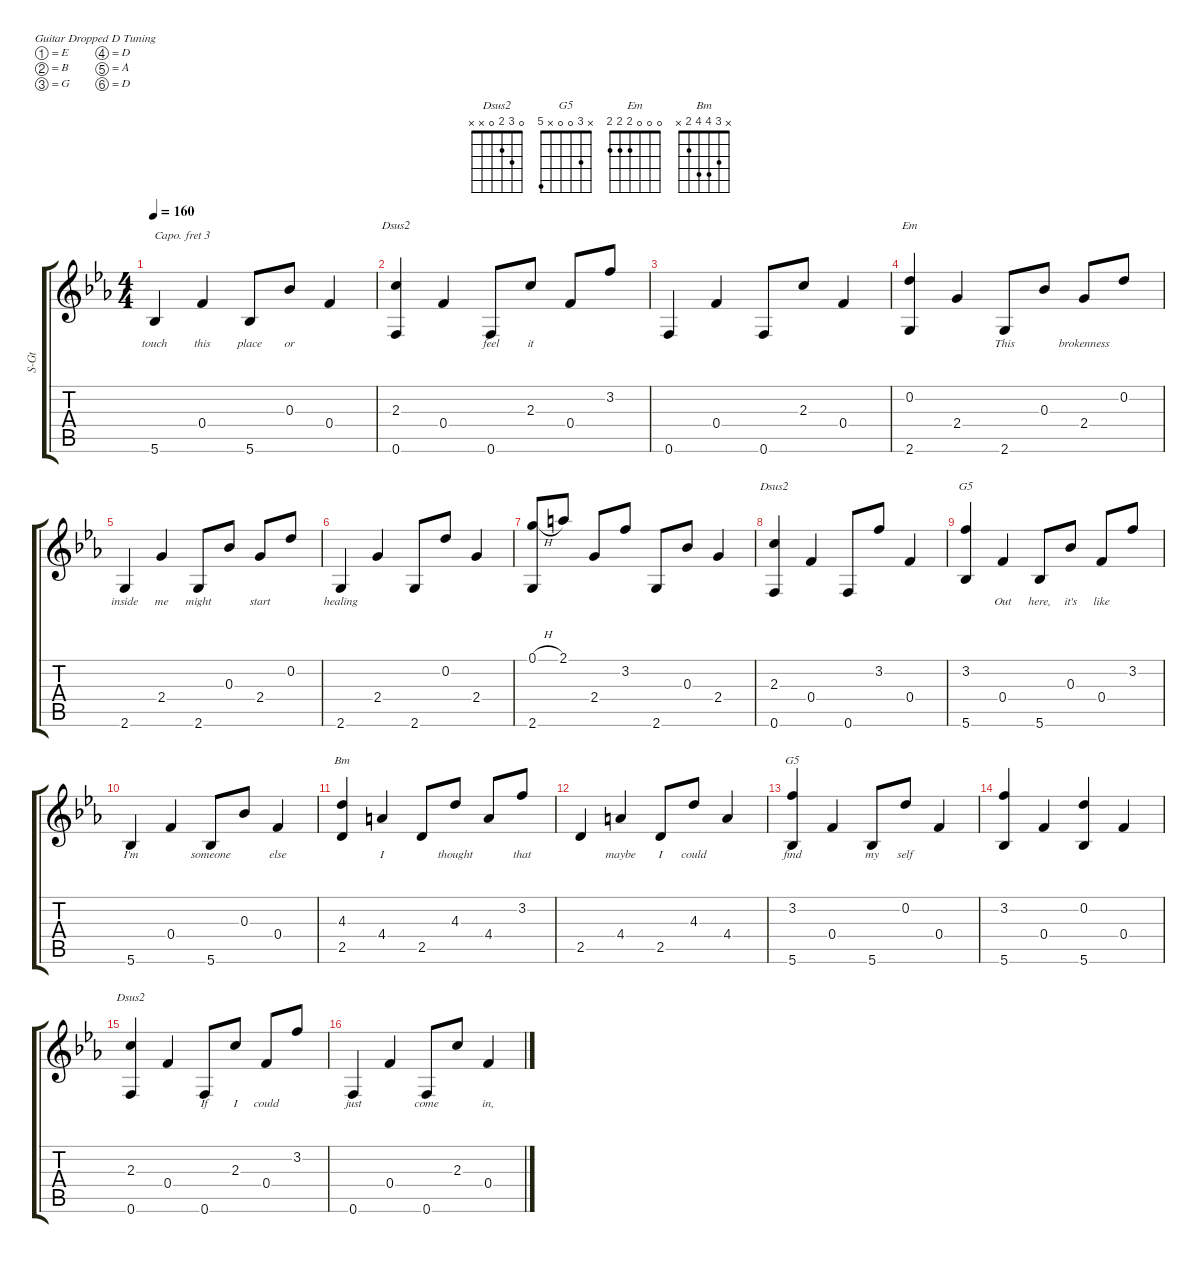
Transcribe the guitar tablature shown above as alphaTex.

\defaultSystemsLayout 4
\hideDynamics
\bracketExtendMode groupsimilarinstruments
\otherSystemsTrackNameOrientation horizontal
\track ("Steel Guitar" "S-Gt") {instrument acousticguitarsteel}
\staff {score tabs}
\capo 3
\tuning (E4 B3 G3 D3 A2 D2)
\chord ("Dsus2" 0 3 2 0 x x)
\chord ("G5" x 3 0 0 x 5) {showfingering false}
\chord ("Em" 0 0 0 2 2 2) {showfingering false}
\chord ("Bm" x 3 4 4 2 x) {showfingering false}
\ts (4 4)
\tempo 160
\clef g2
\ks eb
5.6{acc forcenatural}.4{lyrics (0 "touch") lyrics (1 "") lyrics (2 "") lyrics (3 "") lyrics (4 "") dy mf beam Up} 0.4{acc forcenatural}.4{lyrics (0 "this") lyrics (1 "") lyrics (2 "") lyrics (3 "") lyrics (4 "") beam Up} 5.6{acc forcenatural}.8{lyrics (0 "place") lyrics (1 "") lyrics (2 "") lyrics (3 "") lyrics (4 "") beam Up} 0.3{acc forcenatural}.8{lyrics (0 "or") lyrics (1 "") lyrics (2 "") lyrics (3 "") lyrics (4 "") beam Up} 0.4{acc forcenatural}.4{beam Up} |
(0.6{acc forcenatural} 2.3{acc forcenatural}).4{ch "Dsus2" beam Up} 0.4{acc forcenatural}.4{beam Up} 0.6{acc forcenatural}.8{lyrics (0 "feel") lyrics (1 "") lyrics (2 "") lyrics (3 "") lyrics (4 "") beam Up} 2.3{acc forcenatural}.8{lyrics (0 "it") lyrics (1 "") lyrics (2 "") lyrics (3 "") lyrics (4 "") beam Up} 0.4{acc forcenatural}.8{beam Up} 3.2{acc forcenatural}.8{beam Up} |
0.6{acc forcenatural}.4{beam Up} 0.4{acc forcenatural}.4{beam Up} 0.6{acc forcenatural}.8{beam Up} 2.3{acc forcenatural}.8{beam Up} 0.4{acc forcenatural}.4{beam Up} |
(2.6{acc forcenatural} 0.2{acc forcenatural}).4{ch "Em" beam Up} 2.4{acc forcenatural}.4{beam Up} 2.6{acc forcenatural}.8{lyrics (0 "This") lyrics (1 "") lyrics (2 "") lyrics (3 "") lyrics (4 "") beam Up} 0.3{acc forcenatural}.8{beam Up} 2.4{acc forcenatural}.8{lyrics (0 "brokenness") lyrics (1 "") lyrics (2 "") lyrics (3 "") lyrics (4 "") beam Up} 0.2{acc forcenatural}.8{beam Up} |
2.6{acc forcenatural}.4{lyrics (0 "inside") lyrics (1 "") lyrics (2 "") lyrics (3 "") lyrics (4 "") beam Up} 2.4{acc forcenatural}.4{lyrics (0 "me") lyrics (1 "") lyrics (2 "") lyrics (3 "") lyrics (4 "") beam Up} 2.6{acc forcenatural}.8{lyrics (0 "might") lyrics (1 "") lyrics (2 "") lyrics (3 "") lyrics (4 "") beam Up} 0.3{acc forcenatural}.8{beam Up} 2.4{acc forcenatural}.8{lyrics (0 "start") lyrics (1 "") lyrics (2 "") lyrics (3 "") lyrics (4 "") beam Up} 0.2{acc forcenatural}.8{beam Up} |
2.6{acc forcenatural}.4{lyrics (0 "healing") lyrics (1 "") lyrics (2 "") lyrics (3 "") lyrics (4 "") beam Up} 2.4{acc forcenatural}.4{beam Up} 2.6{acc forcenatural}.8{beam Up} 0.2{acc forcenatural}.8{beam Up} 2.4{acc forcenatural}.4{beam Up} |
(2.6{acc forcenatural} 0.1{h acc forcenatural}).8{beam Up} 2.1{acc #}.8{beam Up} 2.4{acc forcenatural}.8{beam Up} 3.2{acc forcenatural}.8{beam Up} 2.6{acc forcenatural}.8{beam Up} 0.3{acc forcenatural}.8{beam Up} 2.4{acc forcenatural}.4{beam Up} |
(0.6{acc forcenatural} 2.3{acc forcenatural}).4{ch "Dsus2" beam Up} 0.4{acc forcenatural}.4{beam Up} 0.6{acc forcenatural}.8{beam Up} 3.2{acc forcenatural}.8{beam Up} 0.4{acc forcenatural}.4{beam Up} |
(5.6{acc forcenatural} 3.2{acc forcenatural}).4{ch "G5" beam Up} 0.4{acc forcenatural}.4{lyrics (0 "Out") lyrics (1 "") lyrics (2 "") lyrics (3 "") lyrics (4 "") beam Up} 5.6{acc forcenatural}.8{lyrics (0 "here,") lyrics (1 "") lyrics (2 "") lyrics (3 "") lyrics (4 "") beam Up} 0.3{acc forcenatural}.8{lyrics (0 "it's") lyrics (1 "") lyrics (2 "") lyrics (3 "") lyrics (4 "") beam Up} 0.4{acc forcenatural}.8{lyrics (0 "like") lyrics (1 "") lyrics (2 "") lyrics (3 "") lyrics (4 "") beam Up} 3.2{acc forcenatural}.8{beam Up} |
5.6{acc forcenatural}.4{lyrics (0 "I'm") lyrics (1 "") lyrics (2 "") lyrics (3 "") lyrics (4 "") beam Up} 0.4{acc forcenatural}.4{beam Up} 5.6{acc forcenatural}.8{lyrics (0 "someone") lyrics (1 "") lyrics (2 "") lyrics (3 "") lyrics (4 "") beam Up} 0.3{acc forcenatural}.8{beam Up} 0.4{acc forcenatural}.4{lyrics (0 "else") lyrics (1 "") lyrics (2 "") lyrics (3 "") lyrics (4 "") beam Up} |
(2.5{acc forcenatural} 4.3{acc forcenatural}).4{ch "Bm" beam Up} 4.4{acc #}.4{lyrics (0 "I") lyrics (1 "") lyrics (2 "") lyrics (3 "") lyrics (4 "") beam Up} 2.5{acc forcenatural}.8{beam Up} 4.3{acc forcenatural}.8{lyrics (0 "thought") lyrics (1 "") lyrics (2 "") lyrics (3 "") lyrics (4 "") beam Up} 4.4{acc #}.8{beam Up} 3.2{acc forcenatural}.8{lyrics (0 "that") lyrics (1 "") lyrics (2 "") lyrics (3 "") lyrics (4 "") beam Up} |
2.5{acc forcenatural}.4{beam Up} 4.4{acc #}.4{lyrics (0 "maybe") lyrics (1 "") lyrics (2 "") lyrics (3 "") lyrics (4 "") beam Up} 2.5{acc forcenatural}.8{lyrics (0 "I") lyrics (1 "") lyrics (2 "") lyrics (3 "") lyrics (4 "") beam Up} 4.3{acc forcenatural}.8{lyrics (0 "could") lyrics (1 "") lyrics (2 "") lyrics (3 "") lyrics (4 "") beam Up} 4.4{acc #}.4{beam Up} |
(5.6{acc forcenatural} 3.2{acc forcenatural}).4{ch "G5" lyrics (0 "find") lyrics (1 "") lyrics (2 "") lyrics (3 "") lyrics (4 "") beam Up} 0.4{acc forcenatural}.4{beam Up} 5.6{acc forcenatural}.8{lyrics (0 "my") lyrics (1 "") lyrics (2 "") lyrics (3 "") lyrics (4 "") beam Up} 0.2{acc forcenatural}.8{lyrics (0 "self") lyrics (1 "") lyrics (2 "") lyrics (3 "") lyrics (4 "") beam Up} 0.4{acc forcenatural}.4{beam Up} |
(5.6{acc forcenatural} 3.2{acc forcenatural}).4{beam Up} 0.4{acc forcenatural}.4{beam Up} (0.2{acc forcenatural} 5.6{acc forcenatural}).4{beam Up} 0.4{acc forcenatural}.4{beam Up} |
(0.6{acc forcenatural} 2.3{acc forcenatural}).4{ch "Dsus2" beam Up} 0.4{acc forcenatural}.4{beam Up} 0.6{acc forcenatural}.8{lyrics (0 "If") lyrics (1 "") lyrics (2 "") lyrics (3 "") lyrics (4 "") beam Up} 2.3{acc forcenatural}.8{lyrics (0 "I") lyrics (1 "") lyrics (2 "") lyrics (3 "") lyrics (4 "") beam Up} 0.4{acc forcenatural}.8{lyrics (0 "could") lyrics (1 "") lyrics (2 "") lyrics (3 "") lyrics (4 "") beam Up} 3.2{acc forcenatural}.8{beam Up} |
0.6{acc forcenatural}.4{lyrics (0 "just") lyrics (1 "") lyrics (2 "") lyrics (3 "") lyrics (4 "") beam Up} 0.4{acc forcenatural}.4{beam Up} 0.6{acc forcenatural}.8{lyrics (0 "come") lyrics (1 "") lyrics (2 "") lyrics (3 "") lyrics (4 "") beam Up} 2.3{acc forcenatural}.8{beam Up} 0.4{acc forcenatural}.4{lyrics (0 "in,") lyrics (1 "") lyrics (2 "") lyrics (3 "") lyrics (4 "") beam Up}
